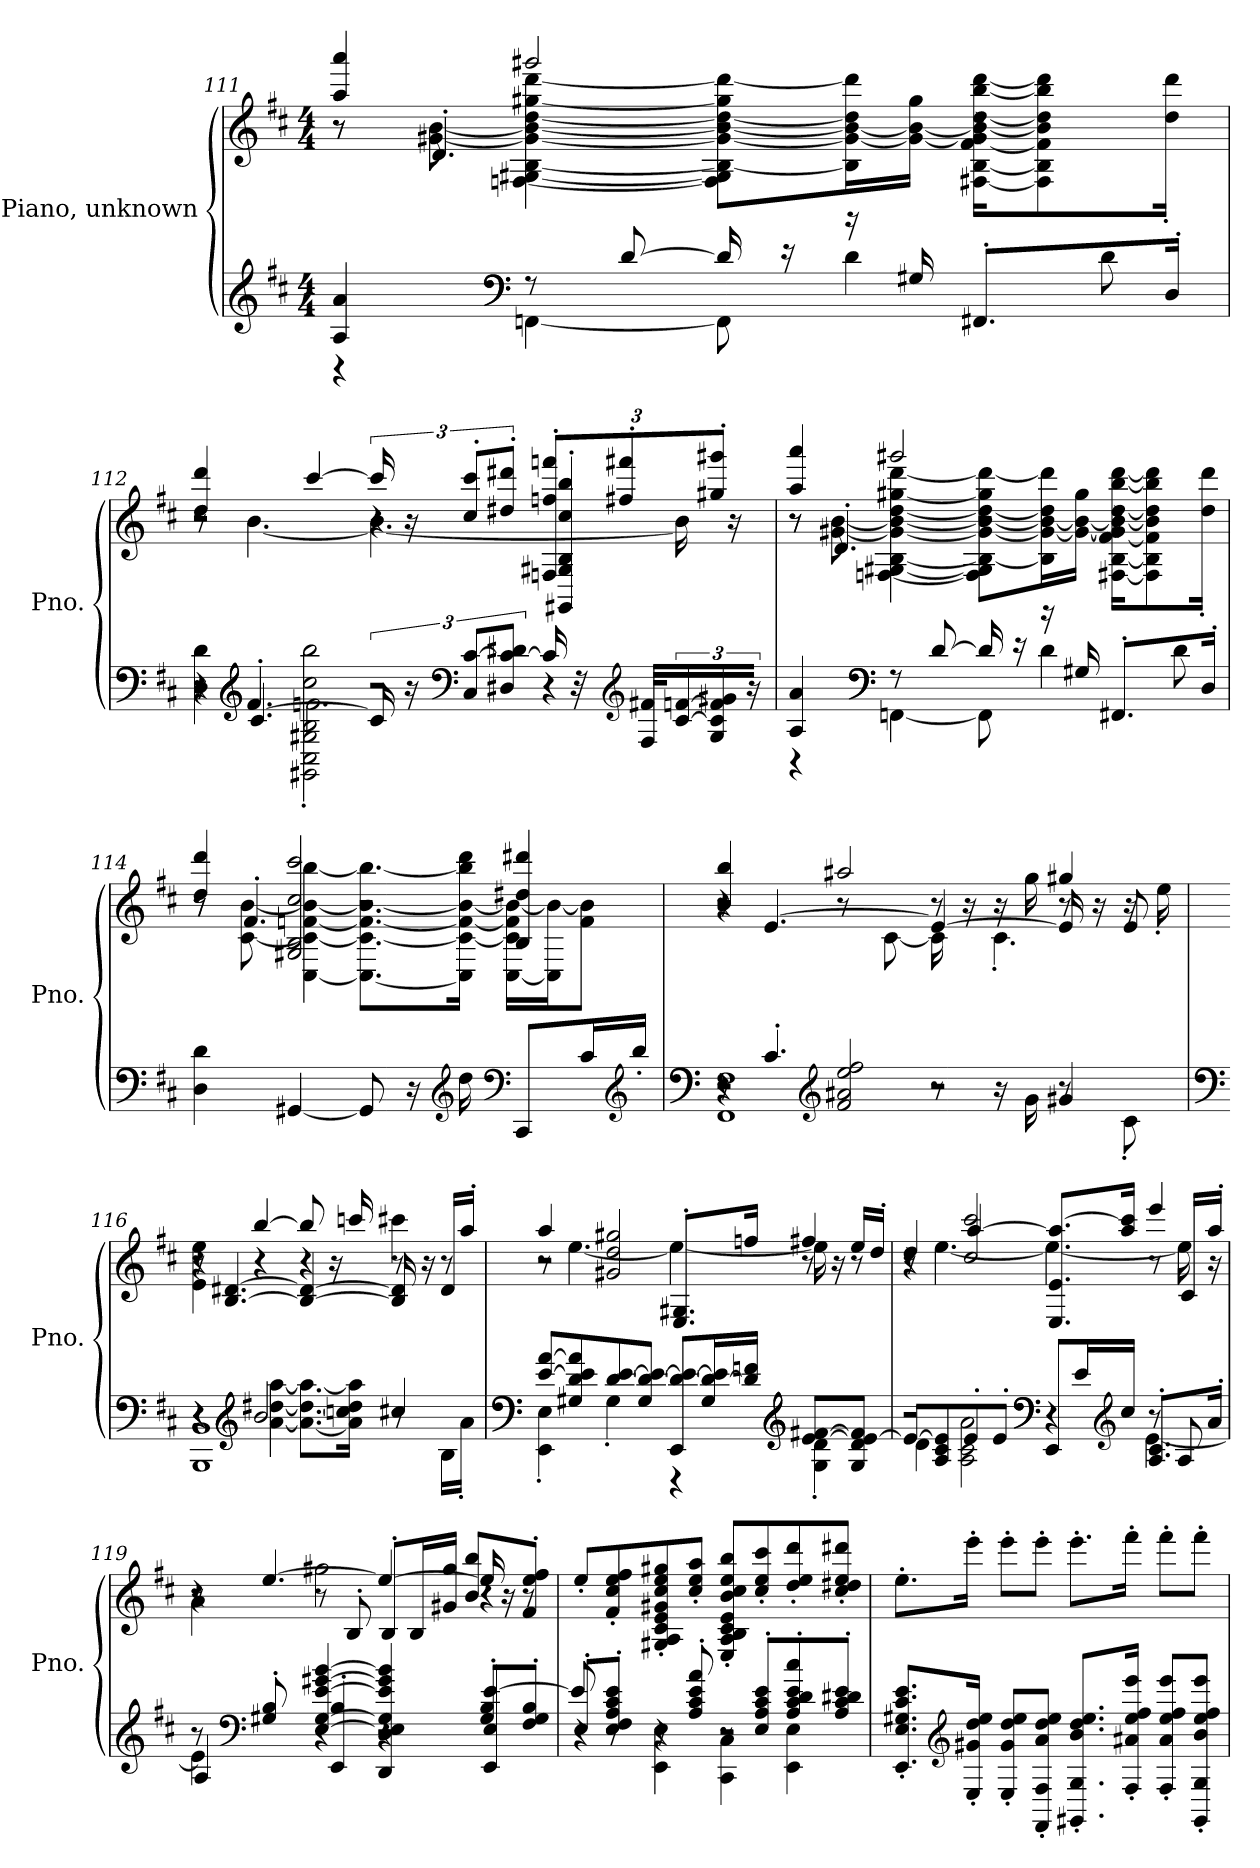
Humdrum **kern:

**kern	**kern
*part1	*part1
*staff2	*staff1
*I"Piano, unknown	*
*I'Pno.	*
!!LO:LB:g=z
*clefG2	*clefG2
*k[f#c#]	*k[f#c#]
*M4/4	*M4/4
=111	=111
*^	*^
*	*	*	*^
4A/ 4a/	4r	4aa/ 4aaa/	8r	8r
.	.	.	[8g#X\ [8b\	4.d'/
*clefF4	*	*	*	*
8r	[4FFn\	2ggg#X/	[4Fn\ [4G#X\ [4B\ 4g#\_ 4b\_ [4dd\ [4gg#X\ [4ddd\	.
[8d/	.	.	.	.
16d/]	8FF\]	.	8F\] 8G#\] 8B\_ 8g#\_ 8b\_ 8dd\_ 8gg#\] 8ddd\_L	2r
16r	.	.	.	.
16r	4d\	.	16B\] 16g#\_ 16b\_ 16dd\] 16ddd\]L	.
16G#X/	.	.	16g#\_ 16b\_ 16gg#\JJ	.
8.FF#X'/L	.	4r	[16F#X\ [16B\ [16f#\ 16g#\] 16b\_ [16dd\ [16bb\ [16ddd\KL	.
.	.	.	8F#\] 8B\] 8f#\] 8b\] 8dd\] 8bb\] 8ddd\]	.
.	8d\	.	.	.
16D'/Jk	.	.	16dd\' 16ddd\'Jk	.
!!LO:LB:g=z	!!	!!
=112	=112	=112	=112	=112
*^	*^	*	*	*
8r	4r	8r	4D\ 4d\	4dd/ 4ddd/	8r	2r
*clefG2	*	*	*	*	*	*
4.f#'/	.	[4.c#/	.	.	[4.b\	.
.	2.fn\	.	2GG#X\' 2C#\' 2G#X\' 2B\' 2cc#\' 2bb\'	[4ccc#/	.	.
2r	.	24c#/]	.	24ccc#/]	4.b\_	4r
.	.	24r	.	24r	.	.
*clefF4	*	*	*	*	*	*
.	.	12C#/ [12c#/L	.	12cc#/' 12ccc#/'L	.	.
.	.	12D#X/ 12c#/_ 12d#X/J	.	12dd#X/' 12ddd#X/'J	.	.
*	*	*	*	*Xbrackettup	*	*
.	.	16c#/]	4r	12Fn/' 12ffn/' 12fffn/'L	.	4GG#X/' 4G#X/' 4B/' 4cc#/' 4bb/'
.	.	32r	.	.	.	.
.	.	.	.	12ff#X/' 12fff#X/'	.	.
*clefG2	*	*	*	*	*	*
.	.	32F#/ 32f#X/KLL	.	.	.	.
.	.	[24c#/ [24fn/	.	.	16b\]	.
.	.	24G#/ 24c#/] 24f/] 24g#X/JJ	.	12gg#X/' 12ggg#X/'J	.	.
.	.	.	.	.	16r	.
.	.	24r	.	.	.	.
*	*v	*v	*v	*	*	*
!!LO:PB:g=z	!!	!!
=113	=113	=113	=113	=113
4A/ 4a/	4r	4aa/ 4aaa/	8r	8r
.	.	.	[8g#X\ [8b\	4.d'/
*clefF4	*	*	*	*
8r	[4FFn\	2ggg#X/	[4Fn\ [4G#X\ [4B\ 4g#\_ 4b\_ [4dd\ [4gg#X\ [4ddd\	.
[8d/	.	.	.	.
16d/]	8FF\]	.	8F\] 8G#\] 8B\_ 8g#\_ 8b\_ 8dd\_ 8gg#\] 8ddd\_L	2r
16r	.	.	.	.
16r	4d\	.	16B\] 16g#\_ 16b\_ 16dd\] 16ddd\]L	.
16G#X/	.	.	16g#\_ 16b\_ 16gg#\JJ	.
8.FF#X'/L	.	4r	[16F#X\ [16B\ [16f#\ 16g#\] 16b\_ [16dd\ [16bb\ [16ddd\KL	.
.	.	.	8F#\] 8B\] 8f#\] 8b\] 8dd\] 8bb\] 8ddd\]	.
.	8d\	.	.	.
16D'/Jk	.	.	16dd\' 16ddd\'Jk	.
*v	*v	*	*	*
=114	=114	=114	=114
4D\ 4d\	4dd/ 4ddd/	8r	8r
.	.	[8c#\ [8b\	4.f#'/
[4GG#X/	2G#X/ 2B/ 2cc#/ 2ccc#/	[4C#\ 4c#\_ [4fn\ 4b\_ [4bb\	.
8GG#/]	.	8.C#\_ 8.c#\_ 8.f\_ 8.b\_ 8.bb\_L	2r
16r	.	.	.
*clefG2	*	*	*
16dd\	.	16C#\] 16c#\_ 16f\_ 16b\_ 16bb\] 16ddd\Jk	.
*clefF4	*	*	*
8CC#/L	4B/ 4dd#X/ 4ddd#X/	[16C#\ 16c#\] 16f\] 16b\_LL	.
.	.	16C#\] 16b\_J	.
16c#/L	.	8f\ 8b\]J	.
*clefG2	*	*	*
16bb'/JJ	.	.	.
*	*v	*v	*v
!!LO:LB:g=z
=115	=115
*clefF4	*
*^	*^
*	*^	*	*^
*	*	*^	*	*	*^
4r	2r	8r	1FF# 1F#	4b/ 4bb/	4r	8r	2r
.	.	4.c#'/	.	.	.	[4.e/	.
*clefG2	*	*	*	*	*	*	*
2f#/ 2a#X/ 2ee/ 2ff#/	.	.	.	2aa#X/	8r	.	.
.	.	.	.	.	[8c#\	.	.
.	8r	2r	.	.	16c#\]	4e/_	8r
.	.	.	.	.	16r	.	.
.	16r	.	.	.	16r	.	4.c#'\
.	16g\	.	.	.	16gg\	.	.
4g#X/	8r	.	.	4gg#X/	8r	16e/]	.
.	.	.	.	.	.	16r	.
.	8c#'\	.	.	.	16r	8e/	.
.	.	.	.	.	16ee'\	.	.
*v	*v	*v	*v	*	*	*	*
*	*v	*v	*v	*v
=116	=116
*clefF4	*
*^	*^
*	*^	*	*^
4r	4r	1BBB 1BB	4r	4e\ 4ee\	8r
.	.	.	.	.	[4.B/ [4.d#X/
*clefG2	*	*	*	*	*
2b/	[4a\ [4dd#X\ [4aa\	.	[4bb/	4r	.
.	8.a\_ 8.dd#\_ 8.aa\_L	.	8bb/]	4r	4B/_ 4d#/_
.	.	.	16r	.	.
.	16a\] 16ccn\ 16dd#\] 16aa\]Jk	.	16cccn/	.	.
4cc#X/	8r	.	8r	4ccc#X\	16B/] 16d#/]
.	.	.	.	.	16r
.	16B\LL	.	16d#/LL	.	8r
.	16a'\JJ	.	16aa'/JJ	.	.
*v	*v	*v	*	*	*
!!LO:LB:g=z	!!	!!
=117	=117	=117	=117
*clefF4	*	*	*
*^	*	*	*
[8e/ [8a/L	4EE\' 4E\'	4aa/	8r	2r
8G#X/ 8d/ 8e/] 8a/]	.	.	[4.ee\	.
[8d/ [8e/	4G#'\	2g#X/ 2dd/ 2gg#X/	.	.
8G#/ 8d/_ 8e/_J	.	.	.	.
8EE/ 8d/_ 8e/_L	4r	.	4ee\_	8.E/' 8.G#X/'L
16G#/ 16d/_ 16e/]L	.	.	.	.
16d/] 16fn/JJ	.	.	.	16ffn/Jk
*clefG2	*	*	*	*
[8e/ [8f#X/L	4G#\' 4d\'	4ff#X/	16ee\]	8r
.	.	.	16r	.
8G#/ 8d/ 8e/_ 8f#/]J	.	.	8r	16ee/LL
.	.	.	.	16dd'/JJ
=118	=118	=118	=118	=118
*	*^	*	*	*
8e/L_	4d\	2r	4dd/	8r	4r
8A/ 8c#/ 8e/]	.	.	.	[4.ee\	.
8e'/	2A\ 2c#\ 2a\	.	2cc#/ 2ccc#/	.	[4aa/
8e'/J	.	.	.	.	.
*clefF4	*	*	*	*	*
8EE/L	.	4r	.	4.ee\_	8.E/ 8.e/ 8.aa/_L
16e/L	.	.	.	.	.
*clefG2	*	*	*	*	*
16cc#/JJ	.	.	.	.	16aa/] 16ccc#/Jk
8.A/' 8.c#/'L	[4e\	8r	4eee/	.	8r
.	.	8A/	.	16ee\]	16c#/LL
16a'/Jk	.	.	.	16r	16aa'/JJ
!!LO:LB:g=z	!!	!!
=119	=119	=119	=119	=119	=119
8r	4e\]	4A/	8r	4a\	4r
*clefF4	*	*	*	*	*
8G#X/' 8B/'	.	.	[4.ee/	.	.
[4E/ [4G#/ [4e/ [4g#X/ [4b/	4r	4EE/' 4B/'	.	2gg#X\	8r
.	.	.	.	.	8B'/
4DD/ 4D/ 4E/] 4G#/] 4e/] 4g#/] 4b/]	2r	4r	4ee/_	.	8B'/L
.	.	.	.	.	16B/L
.	.	.	.	.	16g#X/ 16gg#/JJ
8G#/' 8B/'L	.	4EE/ 4E/ [4e/	16ee/]	4r	8b/ 8bb/L
.	.	.	16r	.	.
8F#/' 8G#/' 8B/'J	.	.	8r	.	8f#/' 8ee/' 8ff#/'J
*	*	*	*v	*v	*v
=120	=120	=120	=120
8E'/L	4r	8e/]	8ee'/L
8E/' 8F#/' 8A/' 8c#/' 8e/'J	.	8r	8f#/' 8cc#/' 8ee/' 8ff#/'
8r	4EE\ 4E\	4r	8G#X/' 8A/' 8c#/' 8e/' 8g#X/' 8cc#/' 8ee/' 8gg#X/'
8A/' 8c#/' 8e/' 8a/'	.	.	8cc#/' 8ee/' 8aa/'J
8r	4CC#\ 4C#\	2r	8E/' 8A/' 8B/' 8c#/' 8e/' 8b/' 8cc#/' 8ee/' 8bb/'L
8E/' 8A/' 8c#/' 8e/'L	.	.	8cc#/' 8ee/' 8ccc#/'
8A/' 8c#/' 8d/' 8e/' 8cc#/'	4EE\ 4E\	.	8dd/' 8ee/' 8ddd/'
8A/' 8c#/' 8d#X/' 8e/'J	.	.	8cc#/' 8dd#X/' 8ee/' 8ddd#X/'J
*v	*v	*v	*
!!LO:LB:g=z
=121	=121
8.EE/' 8.E/' 8.G#X/' 8.c#/' 8.e/'L	8.ee'\L
*clefG2	*
16E/' 16g#X/' 16dd/' 16ee/'Jk	16eee'\Jk
8E/' 8g#/' 8dd/' 8ee/'L	8eee'\L
8FF#/' 8F#/' 8a/' 8dd/' 8ee/'J	8eee'\J
8.GG#X/' 8.G#/' 8.b/' 8.dd/' 8.ee/'L	8.eee'\L
16F#/' 16a#X/' 16ee/' 16ff#/' 16eee/'Jk	16fff#'\Jk
8F#/' 8a#/' 8ee/' 8ff#/' 8eee/'L	8fff#'\L
8GG#/' 8G#/' 8b/' 8ee/' 8ff#/' 8eee/'J	8fff#'\J
=	=
*-	*-
